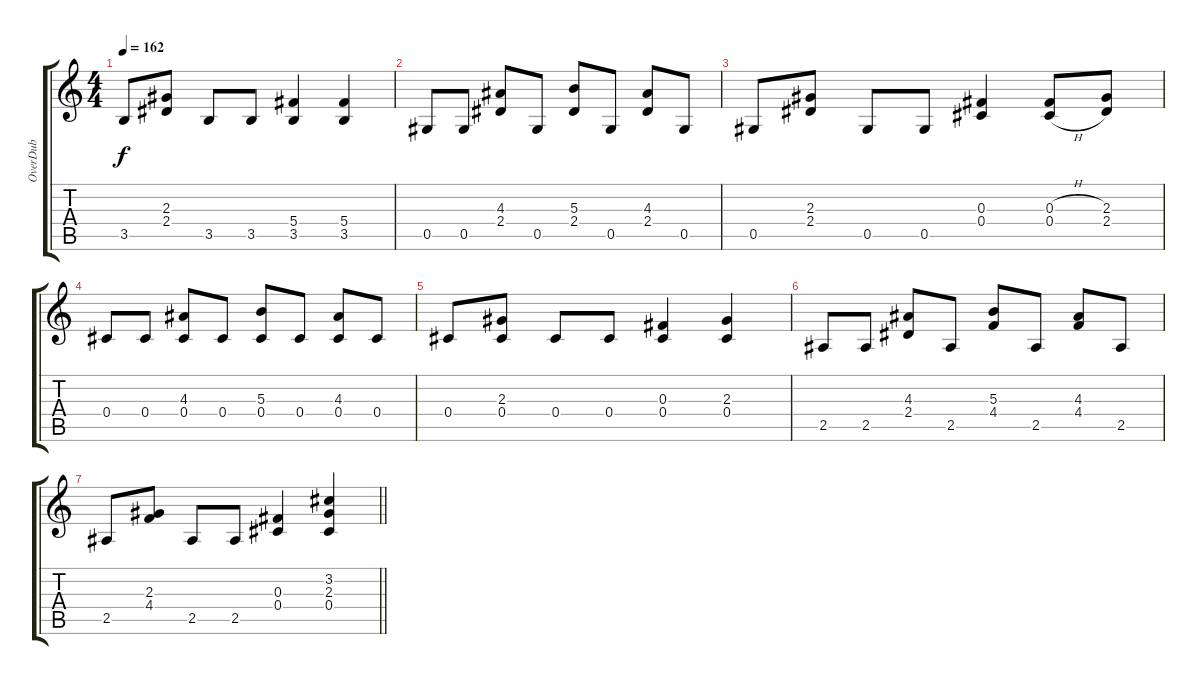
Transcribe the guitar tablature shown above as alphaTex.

\track ("OverDub" "OverDub") {instrument distortionguitar}
\staff {score tabs}
\tuning (Eb4 Bb3 Gb3 Db3 Ab2 Eb2) {hide}
\ts (4 4)
\tempo 162
\clef g2
\ks c
3.5.8{dy f} (2.3 2.4).8 3.5.8 3.5.8 (5.4 3.5).4 (5.4 3.5).4 |
0.5.8{volume 4} 0.5.8 (4.3 2.4).8 0.5.8 (5.3 2.4).8 0.5.8 (4.3 2.4).8 0.5.8 |
0.5.8 (2.3 2.4).8 0.5.8 0.5.8 (0.3 0.4).4 (0.3{h} 0.4{h}).8 (2.3 2.4).8 |
0.4.8 0.4.8 (4.3 0.4).8 0.4.8 (5.3 0.4).8 0.4.8 (4.3 0.4).8 0.4.8 |
0.4.8 (2.3 0.4).8 0.4.8 0.4.8 (0.3 0.4).4 (2.3 0.4).4 |
2.5.8{volume 0} 2.5.8 (4.3 2.4).8 2.5.8 (5.3 4.4).8 2.5.8 (4.3 4.4).8 2.5.8 |
\barLineRight lightlight
2.5.8 (2.3 4.4).8 2.5.8 2.5.8 (0.3 0.4).4 (3.2 2.3 0.4).4
